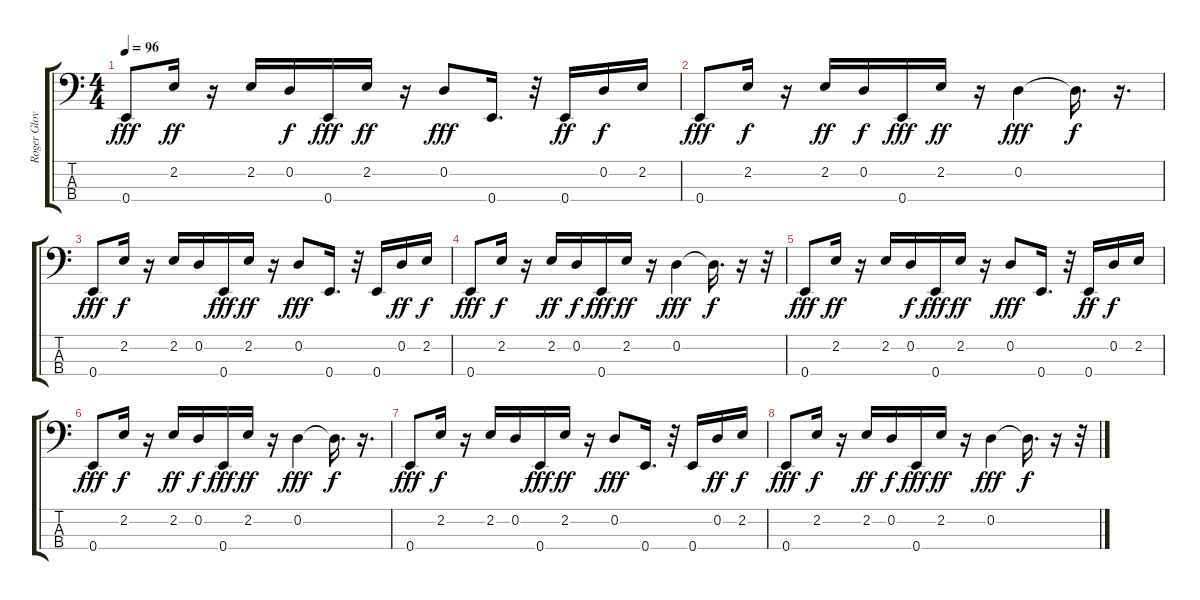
\track ("Roger Glover" "Roger Glov") {instrument electricbassfinger}
\staff {score tabs}
\tuning (G2 D2 A1 E1) {hide}
\ts (4 4)
\tempo 96
\clef f4
\ks c
0.4.8{dy fff} 2.2.16{dy ff} r.16 2.2.16 0.2.16{dy f} 0.4.16{dy fff} 2.2.16{dy ff} r.16 0.2.8{dy fff} 0.4.16{d} r.32 0.4.16{dy ff} 0.2.16{dy f} 2.2.16 |
0.4.8{dy fff} 2.2.16{dy f} r.16 2.2.16{dy ff} 0.2.16{dy f} 0.4.16{dy fff} 2.2.16{dy ff} r.16 0.2.4{dy fff} 0.2{t}.16{d dy f} r.16{d} |
0.4.8{dy fff} 2.2.16{dy f} r.16 2.2.16 0.2.16 0.4.16{dy fff} 2.2.16{dy ff} r.16 0.2.8{dy fff} 0.4.16{d} r.32 0.4.16 0.2.16{dy ff} 2.2.16{dy f} |
0.4.8{dy fff} 2.2.16{dy f} r.16 2.2.16{dy ff} 0.2.16{dy f} 0.4.16{dy fff} 2.2.16{dy ff} r.16 0.2.4{dy fff} 0.2{t}.16{d dy f} r.16 r.32 |
0.4.8{dy fff volume 1} 2.2.16{dy ff} r.16 2.2.16 0.2.16{dy f} 0.4.16{dy fff} 2.2.16{dy ff} r.16 0.2.8{dy fff} 0.4.16{d} r.32 0.4.16{dy ff} 0.2.16{dy f} 2.2.16 |
0.4.8{dy fff} 2.2.16{dy f} r.16 2.2.16{dy ff} 0.2.16{dy f} 0.4.16{dy fff} 2.2.16{dy ff} r.16 0.2.4{dy fff} 0.2{t}.16{d dy f} r.16{d} |
0.4.8{dy fff} 2.2.16{dy f} r.16 2.2.16 0.2.16 0.4.16{dy fff} 2.2.16{dy ff} r.16 0.2.8{dy fff} 0.4.16{d} r.32 0.4.16 0.2.16{dy ff} 2.2.16{dy f} |
0.4.8{dy fff} 2.2.16{dy f} r.16 2.2.16{dy ff} 0.2.16{dy f} 0.4.16{dy fff} 2.2.16{dy ff} r.16 0.2.4{dy fff} 0.2{t}.16{d dy f} r.16 r.32
